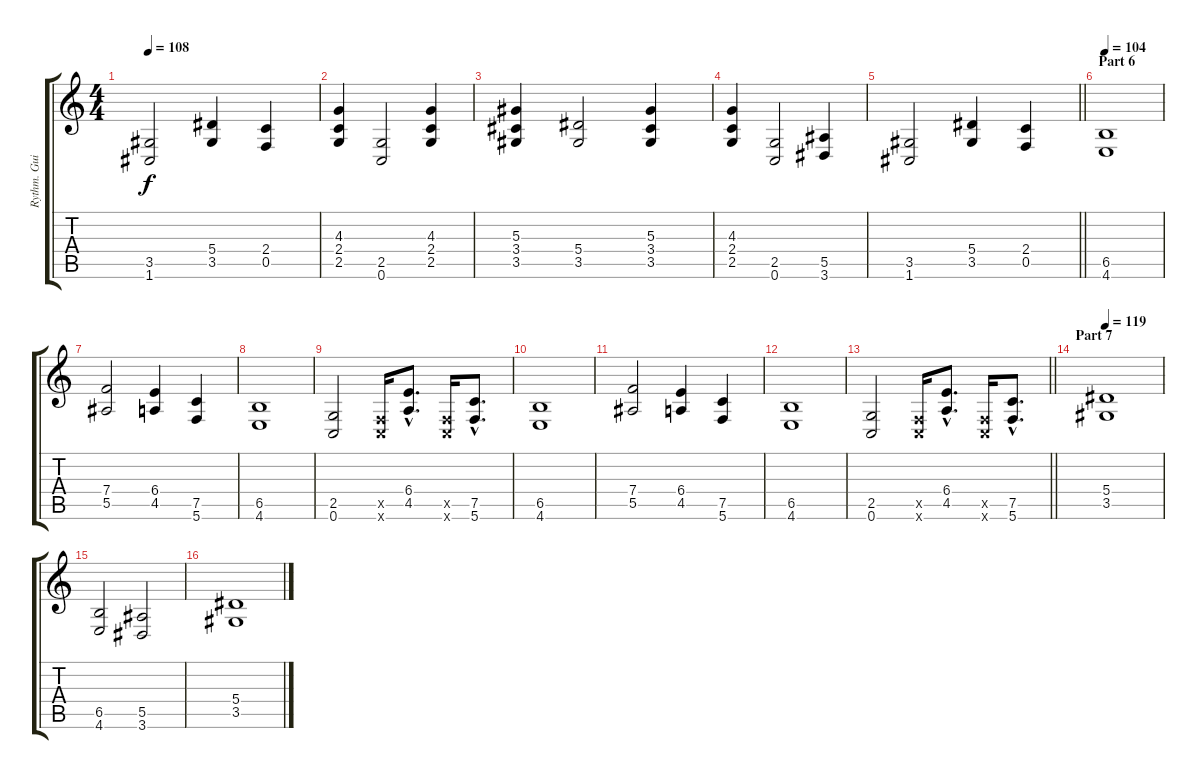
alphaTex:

\track ("Rythm. Guitar" "Rythm. Gui") {instrument distortionguitar}
\staff {score tabs}
\tuning (C4 G3 Eb3 Bb2 F2 C2) {hide}
\ts (4 4)
\tempo 108
\clef g2
\ks c
(3.5 1.6).2{dy f} (5.4 3.5).4 (2.4 0.5).4 |
(4.3 2.4 2.5).4 (2.5 0.6).2 (4.3 2.4 2.5).4 |
(5.3 3.4 3.5).4 (5.4 3.5).2 (5.3 3.4 3.5).4 |
(4.3 2.4 2.5).4 (2.5 0.6).2 (5.5 3.6).4 |
\barLineRight lightlight
(3.5 1.6).2 (5.4 3.5).4 (2.4 0.5).4 |
\section ("" "Part 6")
\tempo 104
(6.5 4.6).1 |
(7.4 5.5).2 (6.4 4.5).4 (7.5 5.6).4 |
(6.5 4.6).1 |
(2.5 0.6).2 (0.5{x} 0.6{x}).16 (6.4{hac} 4.5{hac}).8{d} (0.5{x} 0.6{x}).16 (7.5{hac} 5.6{hac}).8{d} |
(6.5 4.6).1 |
(7.4 5.5).2 (6.4 4.5).4 (7.5 5.6).4 |
(6.5 4.6).1 |
\barLineRight lightlight
(2.5 0.6).2 (0.5{x} 0.6{x}).16 (6.4{hac} 4.5{hac}).8{d} (0.5{x} 0.6{x}).16 (7.5{hac} 5.6{hac}).8{d} |
\section ("" "Part 7")
\tempo 119
(5.4 3.5).1 |
(6.5 4.6).2 (5.5 3.6).2 |
(5.4 3.5).1
